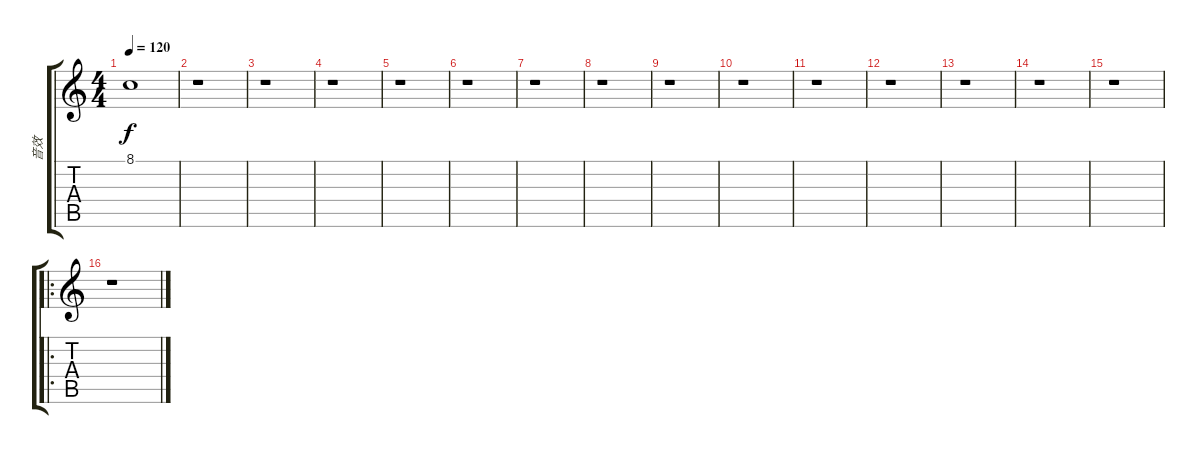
\track ("音效" "音效") {instrument reversecymbal}
\staff {score tabs}
\tuning (E4 B3 G3 D3 A2 E2) {hide}
\ts (4 4)
\tempo 120
\clef g2
\ks c
8.1{t}.1{dy f} |
r.1 |
r.1 |
r.1 |
r.1 |
r.1 |
r.1 |
r.1 |
r.1 |
r.1 |
r.1 |
r.1 |
r.1 |
r.1 |
r.1 |
\ro
r.1
